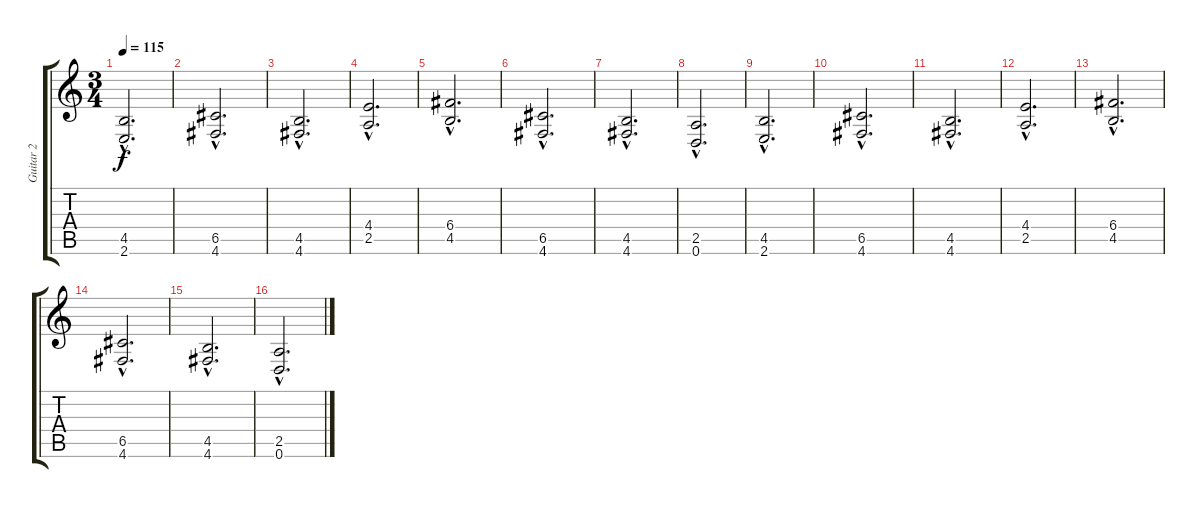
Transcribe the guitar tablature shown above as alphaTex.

\track ("Guitar 2" "Guitar 2") {instrument distortionguitar}
\staff {score tabs}
\tuning (D4 A3 F3 C3 G2 D2) {hide}
\ts (3 4)
\tempo 115
\clef g2
\ks c
(4.5{hac} 2.6{hac}).2{d dy f} |
(6.5{hac} 4.6{hac}).2{d} |
(4.5{hac} 4.6{hac}).2{d} |
(4.4{hac} 2.5{hac}).2{d} |
(6.4{hac} 4.5{hac}).2{d} |
(6.5{hac} 4.6{hac}).2{d} |
(4.5{hac} 4.6{hac}).2{d} |
(2.5{hac} 0.6{hac}).2{d} |
(4.5{hac} 2.6{hac}).2{d} |
(6.5{hac} 4.6{hac}).2{d} |
(4.5{hac} 4.6{hac}).2{d} |
(4.4{hac} 2.5{hac}).2{d} |
(6.4{hac} 4.5{hac}).2{d} |
(6.5{hac} 4.6{hac}).2{d} |
(4.5{hac} 4.6{hac}).2{d} |
(2.5{hac} 0.6{hac}).2{d}
